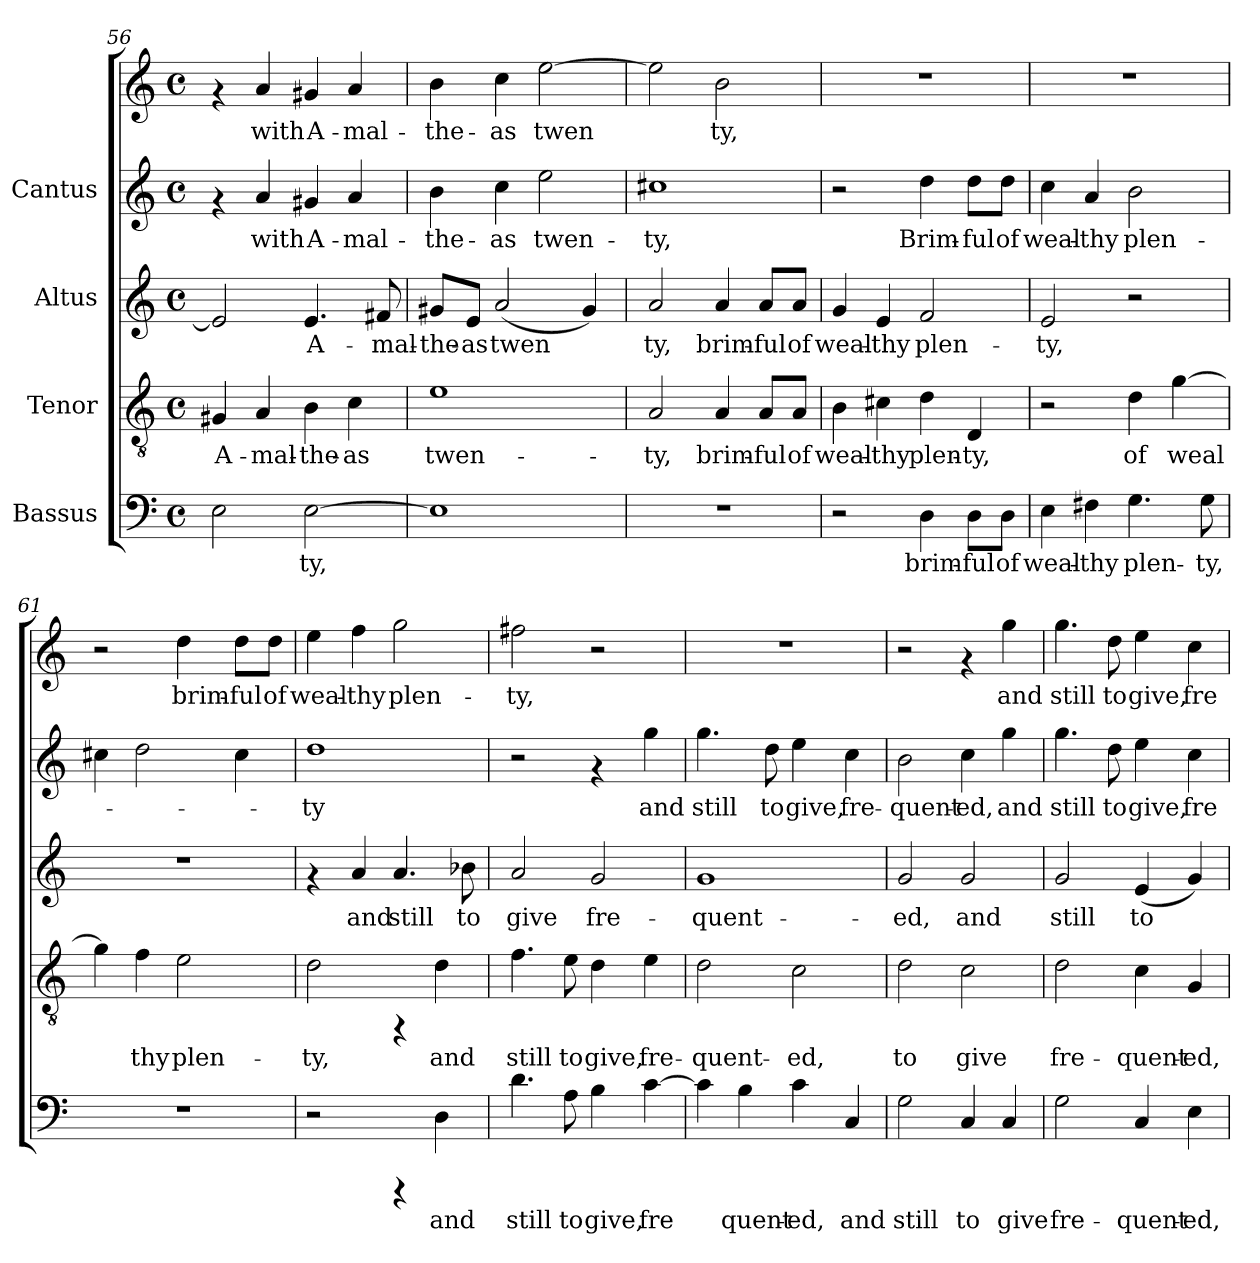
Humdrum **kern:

**kern	**text	**kern	**text	**kern	**text	**kern	**text	**kern	**text
*part4	*part4	*part3	*part3	*part2	*part2	*part1	*part1	*part1	*part1
*staff5	*staff5	*staff4	*staff4	*staff3	*staff3	*staff2	*staff2	*staff1	*staff1
*I"Bassus	*	*I"Tenor	*	*I"Altus	*	*I"Cantus	*	*	*
*clefF4	*	*clefGv2	*	*clefG2	*	*clefG2	*	*clefG2	*
*M4/4	*	*M4/4	*	*M4/4	*	*M4/4	*	*M4/4	*
*met(c)	*	*met(c)	*	*met(c)	*	*met(c)	*	*met(c)	*
=56	=56	=56	=56	=56	=56	=56	=56	=56	=56
!	!LO:LY:b:cj	!	!LO:LY:b:cj	!	!LO:LY:b:cj	!	!	!	!
2E\	-	4G#X/	A-	2e/]	.	4rf	.	4rf	.
!	!	!	!LO:LY:b:cj	!	!	!	!LO:LY:b:cj	!	!LO:LY:b:cj
.	.	4A/	-mal-	.	.	4a/	-with	4a/	with
!	!LO:LY:b:cj	!	!LO:LY:b:cj	!	!LO:LY:b:cj	!	!LO:LY:b:cj	!	!LO:LY:b:cj
[>2E\	ty,	4B\	-the-	4.e/	A-	4g#X/	A-	4g#X/	A-
!	!	!	!LO:LY:b:cj	!	!	!	!LO:LY:b:cj	!	!LO:LY:b:cj
.	.	4c\	-as	.	.	4a/	-mal-	4a/	-mal-
!	!	!	!	!	!LO:LY:b:cj	!	!	!	!
.	.	.	.	8f#X/	-mal-	.	.	.	.
=57	=57	=57	=57	=57	=57	=57	=57	=57	=57
!	!	!	!LO:LY:b:cj	!	!LO:LY:b:cj	!	!LO:LY:b:cj	!	!LO:LY:b:cj
1E]	.	1e	twen-	8g#X/L	-the-	4b\	-the-	4b\	-the-
!	!	!	!	!	!LO:LY:b:cj	!	!	!	!
.	.	.	.	8e/J	-as	.	.	.	.
!	!	!	!	!	!LO:LY:b:cj	!	!LO:LY:b:cj	!	!LO:LY:b:cj
.	.	.	.	(<2a/	twen-	4cc\	-as	4cc\	-as
!	!	!	!	!	!	!	!LO:LY:b:cj	!	!LO:LY:b:cj
.	.	.	.	.	.	2ee\	twen-	[>2ee\	twen-
!	!	!	!	!	!LO:LY:b:cj	!	!	!	!
.	.	.	.	4g#/)	--	.	.	.	.
!!LO:LB:g=z
=58	=58	=58	=58	=58	=58	=58	=58	=58	=58
!	!	!	!LO:LY:b:cj	!	!LO:LY:b:cj	!	!LO:LY:b:cj	!	!LO:LY:b:cj
1r	.	2A/	-ty,	2a/	-ty,	1cc#X	ty,	2ee\]	-
!	!	!	!LO:LY:b:cj	!	!LO:LY:b:cj	!	!	!	!LO:LY:b:cj
.	.	4A/	brim-	4a/	brim-	.	.	2b\	ty,
!	!	!	!LO:LY:b:cj	!	!LO:LY:b:cj	!	!	!	!
.	.	8A/L	-ful	8a/L	-ful	.	.	.	.
!	!	!	!LO:LY:b:cj	!	!LO:LY:b:cj	!	!	!	!
.	.	8A/J	of	8a/J	of	.	.	.	.
=59	=59	=59	=59	=59	=59	=59	=59	=59	=59
!	!	!	!LO:LY:b:cj	!	!LO:LY:b:cj	!	!	!	!
2r	.	4B\	weal-	4g/	weal-	2r	.	1r	.
!	!	!	!LO:LY:b:cj	!	!LO:LY:b:cj	!	!	!	!
.	.	4c#X\	-thy	4e/	-thy	.	.	.	.
!	!LO:LY:b:cj	!	!LO:LY:b:cj	!	!LO:LY:b:cj	!	!LO:LY:b:cj	!	!
4D\	brim-	4d\	plen-	2f/	plen-	4dd\	Brim-	.	.
!	!LO:LY:b:cj	!	!LO:LY:b:cj	!	!	!	!LO:LY:b:cj	!	!
8D\L	-ful	4D/	-ty,	.	.	8dd\L	-ful	.	.
!	!LO:LY:b:cj	!	!	!	!	!	!LO:LY:b:cj	!	!
8D\J	of	.	.	.	.	8dd\J	of	.	.
=60	=60	=60	=60	=60	=60	=60	=60	=60	=60
!	!LO:LY:b:cj	!	!	!	!LO:LY:b:cj	!	!LO:LY:b:cj	!	!
4E\	weal-	2r	.	2e/	-ty,	4cc\	weal-	1r	.
!	!LO:LY:b:cj	!	!	!	!	!	!LO:LY:b:cj	!	!
4F#X\	-thy	.	.	.	.	4a/	-thy	.	.
!	!LO:LY:b:cj	!	!LO:LY:b:cj	!	!	!	!LO:LY:b:cj	!	!
4.G\	plen-	4d\	of	2r	.	2b\	plen-	.	.
!	!	!	!LO:LY:b:cj	!	!	!	!	!	!
.	.	[>4g\	weal-	.	.	.	.	.	.
!	!LO:LY:b:cj	!	!	!	!	!	!	!	!
8G\	-ty,	.	.	.	.	.	.	.	.
=61	=61	=61	=61	=61	=61	=61	=61	=61	=61
!	!	!	!LO:LY:b:cj	!	!	!	!	!	!
1r	.	4g\]	-	1r	.	4cc#X\	.	2r	.
!	!	!	!LO:LY:b:cj	!	!	!	!	!	!
.	.	4f\	thy	.	.	2dd\	.	.	.
!	!	!	!LO:LY:b:cj	!	!	!	!	!	!LO:LY:b:cj
.	.	2e\	plen-	.	.	.	.	4dd\	-brim-
!	!	!	!	!	!	!	!	!	!LO:LY:b:cj
.	.	.	.	.	.	4cc#\	.	8dd\L	-ful
!	!	!	!	!	!	!	!	!	!LO:LY:b:cj
.	.	.	.	.	.	.	.	8dd\J	of
!!LO:LB:g=z
=62	=62	=62	=62	=62	=62	=62	=62	=62	=62
!	!	!	!LO:LY:b:cj	!	!	!	!LO:LY:b:cj	!	!LO:LY:b:cj
2r	.	2d\	-ty,	4rf	.	1dd	-ty	4ee\	weal-
!	!	!	!	!	!LO:LY:b:cj	!	!	!	!LO:LY:b:cj
.	.	.	.	4a/	and	.	.	4ff\	-thy
!	!	!	!	!	!LO:LY:b:cj	!	!	!	!LO:LY:b:cj
4rCCC	.	4rFF	.	4.a/	still	.	.	2gg\	plen-
!	!LO:LY:b:cj	!	!LO:LY:b:cj	!	!	!	!	!	!
4D\	and	4d\	and	.	.	.	.	.	.
!	!	!	!	!	!LO:LY:b:cj	!	!	!	!
.	.	.	.	8b-X\	to	.	.	.	.
=63	=63	=63	=63	=63	=63	=63	=63	=63	=63
!	!LO:LY:b:cj	!	!LO:LY:b:cj	!	!LO:LY:b:cj	!	!	!	!LO:LY:b:cj
4.d\	still	4.f\	still	2a/	give	2r	.	2ff#X\	ty,
!	!LO:LY:b:cj	!	!LO:LY:b:cj	!	!	!	!	!	!
8A\	to	8e\	to	.	.	.	.	.	.
!	!LO:LY:b:cj	!	!LO:LY:b:cj	!	!LO:LY:b:cj	!	!	!	!
4B\	give,	4d\	give,	2g/	fre-	4rf	.	2r	.
!	!LO:LY:b:cj	!	!LO:LY:b:cj	!	!	!	!LO:LY:b:cj	!	!
[>4c\	fre-	4e\	fre-	.	.	4gg\	and	.	.
=64	=64	=64	=64	=64	=64	=64	=64	=64	=64
!	!LO:LY:b:cj	!	!LO:LY:b:cj	!	!LO:LY:b:cj	!	!LO:LY:b:cj	!	!
4c\]	-	2d\	-quent-	1g	-quent-	4.gg\	still	1r	.
!	!LO:LY:b:cj	!	!	!	!	!	!	!	!
4B\	quent-	.	.	.	.	.	.	.	.
!	!	!	!	!	!	!	!LO:LY:b:cj	!	!
.	.	.	.	.	.	8dd\	to	.	.
!	!LO:LY:b:cj	!	!LO:LY:b:cj	!	!	!	!LO:LY:b:cj	!	!
4c\	-ed,	2c\	-ed,	.	.	4ee\	give,	.	.
!	!LO:LY:b:cj	!	!	!	!	!	!LO:LY:b:cj	!	!
4C/	and	.	.	.	.	4cc\	fre-	.	.
=65	=65	=65	=65	=65	=65	=65	=65	=65	=65
!	!LO:LY:b:cj	!	!LO:LY:b:cj	!	!LO:LY:b:cj	!	!LO:LY:b:cj	!	!
2G\	still	2d\	to	2g/	-ed,	2b\	quent-	2r	.
!	!LO:LY:b:cj	!	!LO:LY:b:cj	!	!LO:LY:b:cj	!	!LO:LY:b:cj	!	!
4C/	to	2c\	give	2g/	and	4cc\	-ed,	4rf	.
!	!LO:LY:b:cj	!	!	!	!	!	!LO:LY:b:cj	!	!LO:LY:b:cj
4C/	give	.	.	.	.	4gg\	and	4gg\	-and
=66	=66	=66	=66	=66	=66	=66	=66	=66	=66
!	!LO:LY:b:cj	!	!LO:LY:b:cj	!	!LO:LY:b:cj	!	!LO:LY:b:cj	!	!LO:LY:b:cj
2G\	fre-	2d\	fre-	2g/	still	4.gg\	-still	4.gg\	still
!	!	!	!	!	!	!	!LO:LY:b:cj	!	!LO:LY:b:cj
.	.	.	.	.	.	8dd\	to	8dd\	to
!	!LO:LY:b:cj	!	!LO:LY:b:cj	!	!LO:LY:b:cj	!	!LO:LY:b:cj	!	!LO:LY:b:cj
4C/	-quent-	4c\	-quent-	(<4e/	to	4ee\	give,	4ee\	give,
!	!LO:LY:b:cj	!	!LO:LY:b:cj	!	!LO:LY:b:cj	!	!LO:LY:b:cj	!	!LO:LY:b:cj
4E\	-ed,	4G/	-ed,	4g/)	.	4cc\	fre-	4cc\	fre-
=	=	=	=	=	=	=	=	=	=
*-	*-	*-	*-	*-	*-	*-	*-	*-	*-
